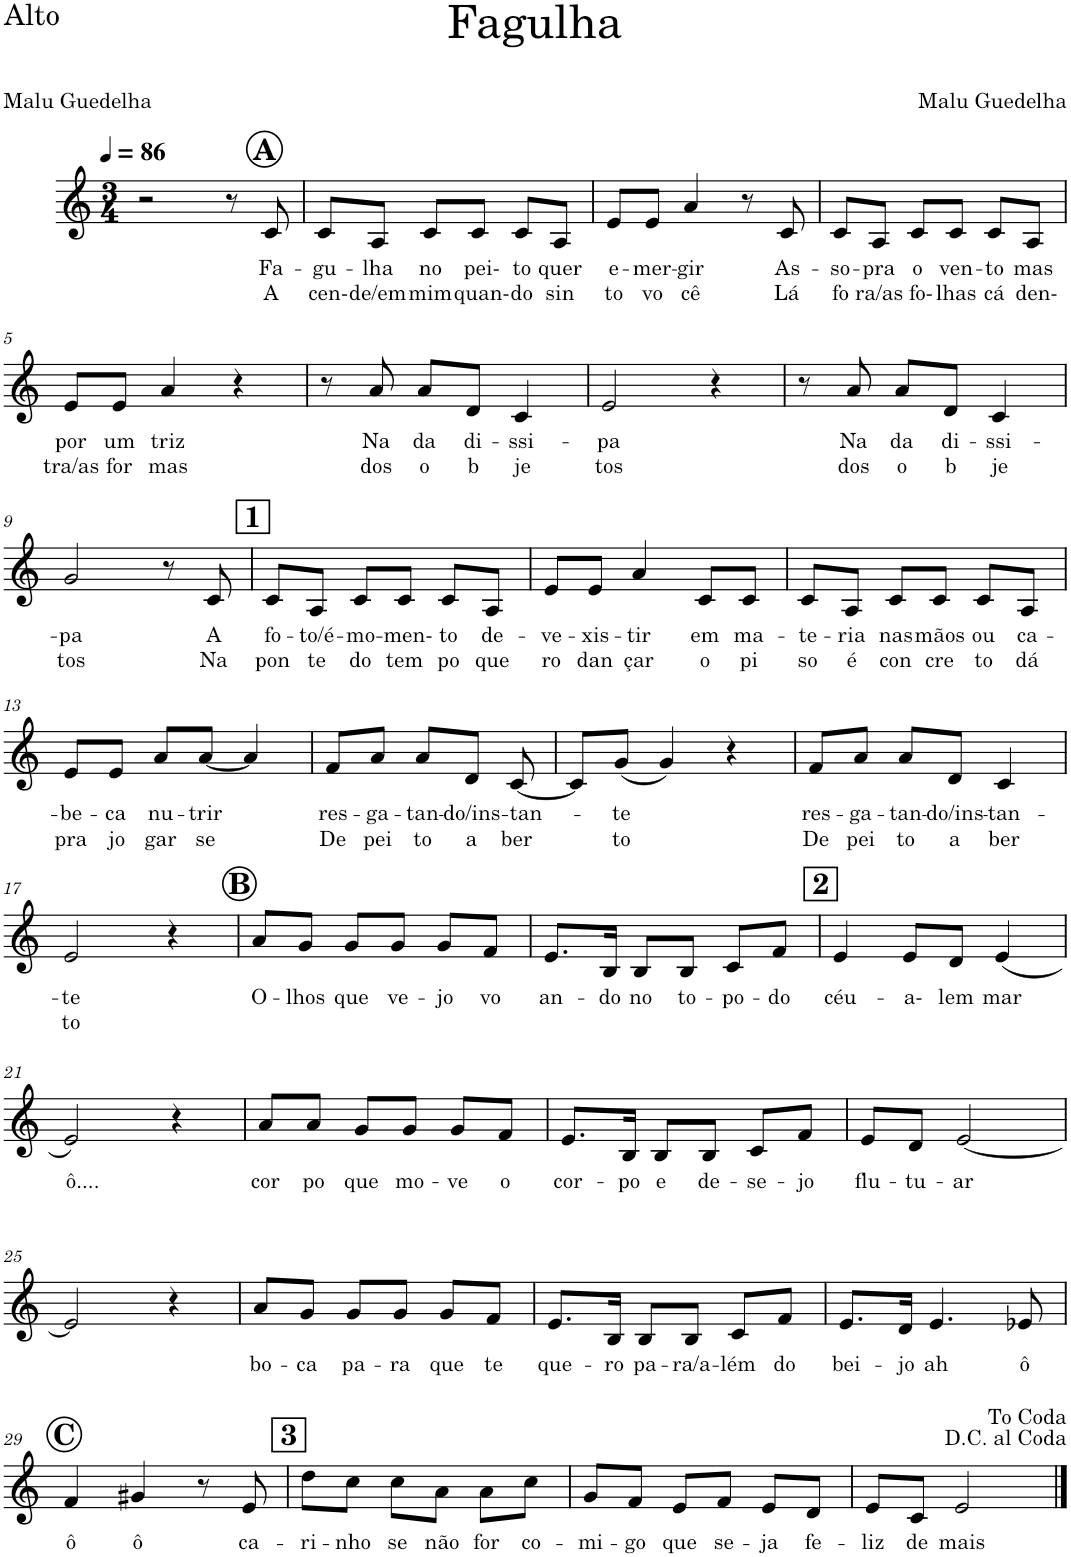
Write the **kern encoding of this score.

**kern	**text	**text
*part1	*part1	*part1
*staff1	*staff1	*staff1
*I"Alto	*	*
*I'A.	*	*
*clefG2	*	*
*k[]	*	*
*M3/4	*	*
*MM86	*	*
!!LO:REH:place=s1:a:B:cj:enc=circle:fs=14:t=A:qo=2.5
=1	=1	=1
2r	.	.
8r	.	.
!	!LO:LY:b	!LO:LY:b
8c/	Fa-	A
=2	=2	=2
!	!LO:LY:b	!LO:LY:b
8c/L	-gu-	cen-
!	!LO:LY:b	!LO:LY:b
8A/J	-lha	de/em
!	!LO:LY:b	!LO:LY:b
8c/L	no	mim
!	!LO:LY:b	!LO:LY:b
8c/J	pei-	quan-
!	!LO:LY:b	!LO:LY:b
8c/L	to	do
!	!LO:LY:b	!LO:LY:b
8A/J	quer	sin
=3	=3	=3
!	!LO:LY:b	!LO:LY:b
8e/L	e-	to
!	!LO:LY:b	!LO:LY:b
8e/J	-mer-	vo
!	!LO:LY:b	!LO:LY:b
4a/	-gir	cê
8r	.	.
!	!LO:LY:b	!LO:LY:b
8c/	As-	Lá
=4	=4	=4
!	!LO:LY:b	!LO:LY:b
8c/L	-so-	fo
!	!LO:LY:b	!LO:LY:b
8A/J	-pra	ra/as
!	!LO:LY:b	!LO:LY:b
8c/L	o	fo-
!	!LO:LY:b	!LO:LY:b
8c/J	ven-	lhas
!	!LO:LY:b	!LO:LY:b
8c/L	-to	cá
!	!LO:LY:b	!LO:LY:b
8A/J	mas	den-
!!LO:LB:g=z
=5	=5	=5
!	!LO:LY:b	!LO:LY:b
8e/L	por	tra/as
!	!LO:LY:b	!LO:LY:b
8e/J	um	for
!	!LO:LY:b	!LO:LY:b
4a/	triz	mas
4r	.	.
=6	=6	=6
8r	.	.
!	!LO:LY:b	!LO:LY:b
8a/	Na	dos
!	!LO:LY:b	!LO:LY:b
8a/L	-da	o
!	!LO:LY:b	!LO:LY:b
8d/J	di-	b
!	!LO:LY:b	!LO:LY:b
4c/	-ssi-	je
=7	=7	=7
!	!LO:LY:b	!LO:LY:b
2e/	-pa	tos
4r	.	.
=8	=8	=8
8r	.	.
!	!LO:LY:b	!LO:LY:b
8a/	Na	dos
!	!LO:LY:b	!LO:LY:b
8a/L	-da	o
!	!LO:LY:b	!LO:LY:b
8d/J	di-	b
!	!LO:LY:b	!LO:LY:b
4c/	-ssi-	je
!!LO:LB:g=z
=9	=9	=9
!	!LO:LY:b	!LO:LY:b
2g/	-pa	tos
8r	.	.
!	!LO:LY:b	!LO:LY:b
8c/	A	Na
!!LO:REH:place=s1:a:B:cj:fs=14:t=1
=10	=10	=10
!	!LO:LY:b	!LO:LY:b
8c/L	fo-	pon
!	!LO:LY:b	!LO:LY:b
8A/J	-to/é-	te
!	!LO:LY:b	!LO:LY:b
8c/L	-mo-	do
!	!LO:LY:b	!LO:LY:b
8c/J	men-	tem
!	!LO:LY:b	!LO:LY:b
8c/L	-to	po
!	!LO:LY:b	!LO:LY:b
8A/J	de-	que
=11	=11	=11
!	!LO:LY:b	!LO:LY:b
8e/L	-ve-	ro
!	!LO:LY:b	!LO:LY:b
8e/J	-xis-	dan
!	!LO:LY:b	!LO:LY:b
4a/	-tir	çar
!	!LO:LY:b	!LO:LY:b
8c/L	em	o
!	!LO:LY:b	!LO:LY:b
8c/J	ma-	pi
=12	=12	=12
!	!LO:LY:b	!LO:LY:b
8c/L	-te-	so
!	!LO:LY:b	!LO:LY:b
8A/J	-ria	é
!	!LO:LY:b	!LO:LY:b
8c/L	nas	con
!	!LO:LY:b	!LO:LY:b
8c/J	mãos	cre
!	!LO:LY:b	!LO:LY:b
8c/L	ou	to
!	!LO:LY:b	!LO:LY:b
8A/J	ca-	dá
!!LO:LB:g=z
=13	=13	=13
!	!LO:LY:b	!LO:LY:b
8e/L	-be-	pra
!	!LO:LY:b	!LO:LY:b
8e/J	-ca	jo
!	!LO:LY:b	!LO:LY:b
8a/L	nu-	gar
!	!LO:LY:b	!LO:LY:b
[8a/J	-trir	se
4a/]	.	.
=14	=14	=14
!	!LO:LY:b	!LO:LY:b
8f/L	res-	De
!	!LO:LY:b	!LO:LY:b
8a/J	-ga-	pei
!	!LO:LY:b	!LO:LY:b
8a/L	-tan-	to
!	!LO:LY:b	!LO:LY:b
8d/J	-do/ins-	a
!	!LO:LY:b	!LO:LY:b
[8c/	-tan-	ber
=15	=15	=15
8c/L]	.	.
!	!LO:LY:b	!LO:LY:b
(8g/J	-te	to
4g/)	.	.
4r	.	.
=16	=16	=16
!	!LO:LY:b	!LO:LY:b
8f/L	res-	De
!	!LO:LY:b	!LO:LY:b
8a/J	-ga-	pei
!	!LO:LY:b	!LO:LY:b
8a/L	-tan-	to
!	!LO:LY:b	!LO:LY:b
8d/J	-do/ins-	a
!	!LO:LY:b	!LO:LY:b
4c/	-tan-	ber
!!LO:LB:g=z
=17	=17	=17
!	!LO:LY:b	!LO:LY:b
2e/	-te	to
4r	.	.
!!LO:REH:place=s1:a:B:cj:enc=circle:fs=14:t=B
=18	=18	=18
!	!LO:LY:b	!
8a/L	O-	.
!	!LO:LY:b	!
8g/J	-lhos	.
!	!LO:LY:b	!
8g/L	que	.
!	!LO:LY:b	!
8g/J	ve-	.
!	!LO:LY:b	!
8g/L	-jo	.
!	!LO:LY:b	!
8f/J	vo	.
=19	=19	=19
!	!LO:LY:b	!
8.e/L	an-	.
!	!LO:LY:b	!
16B/Jk	-do	.
!	!LO:LY:b	!
8B/L	no	.
!	!LO:LY:b	!
8B/J	to-	.
!	!LO:LY:b	!
8c/L	-po-	.
!	!LO:LY:b	!
8f/J	-do	.
!!LO:REH:place=s1:a:B:cj:fs=14:t=2
=20	=20	=20
!	!LO:LY:b	!
4e/	céu-	.
!	!LO:LY:b	!
8e/L	-a-	.
!	!LO:LY:b	!
8d/J	lem	.
!	!LO:LY:b	!
(4e/	mar	.
!!LO:LB:g=z
=21	=21	=21
!	!LO:LY:b	!
2e/)	ô....	.
4r	.	.
=22	=22	=22
!	!LO:LY:b	!
8a/L	cor	.
!	!LO:LY:b	!
8a/J	po	.
!	!LO:LY:b	!
8g/L	que	.
!	!LO:LY:b	!
8g/J	mo-	.
!	!LO:LY:b	!
8g/L	-ve	.
!	!LO:LY:b	!
8f/J	o	.
=23	=23	=23
!	!LO:LY:b	!
8.e/L	cor-	.
!	!LO:LY:b	!
16B/Jk	-po	.
!	!LO:LY:b	!
8B/L	e	.
!	!LO:LY:b	!
8B/J	de-	.
!	!LO:LY:b	!
8c/L	-se-	.
!	!LO:LY:b	!
8f/J	-jo	.
=24	=24	=24
!	!LO:LY:b	!
8e/L	flu-	.
!	!LO:LY:b	!
8d/J	-tu-	.
!	!LO:LY:b	!
[2e/	-ar	.
!!LO:LB:g=z
=25	=25	=25
2e/]	.	.
4r	.	.
=26	=26	=26
!	!LO:LY:b	!
8a/L	bo-	.
!	!LO:LY:b	!
8g/J	-ca	.
!	!LO:LY:b	!
8g/L	pa-	.
!	!LO:LY:b	!
8g/J	-ra	.
!	!LO:LY:b	!
8g/L	que	.
!	!LO:LY:b	!
8f/J	te	.
=27	=27	=27
!	!LO:LY:b	!
8.e/L	que-	.
!	!LO:LY:b	!
16B/Jk	-ro	.
!	!LO:LY:b	!
8B/L	pa-	.
!	!LO:LY:b	!
8B/J	-ra/a-	.
!	!LO:LY:b	!
8c/L	-lém	.
!	!LO:LY:b	!
8f/J	do	.
=28	=28	=28
!	!LO:LY:b	!
8.e/L	bei-	.
!	!LO:LY:b	!
16d/Jk	-jo	.
!	!LO:LY:b	!
4.e/	ah	.
!	!LO:LY:b	!
8e-X/	ô	.
!!LO:LB:g=z
!!LO:REH:place=s1:a:B:cj:enc=circle:fs=14:t=C
=29	=29	=29
!	!LO:LY:b	!
4f/	ô	.
!	!LO:LY:b	!
4g#X/	ô	.
8r	.	.
!	!LO:LY:b	!
8e/	ca-	.
!!LO:REH:place=s1:a:B:cj:fs=14:t=3
=30	=30	=30
!	!LO:LY:b	!
8dd\L	-ri-	.
!	!LO:LY:b	!
8cc\J	-nho	.
!	!LO:LY:b	!
8cc\L	se	.
!	!LO:LY:b	!
8a\J	não	.
!	!LO:LY:b	!
8a\L	for	.
!	!LO:LY:b	!
8cc\J	co-	.
=31	=31	=31
!	!LO:LY:b	!
8g/L	-mi-	.
!	!LO:LY:b	!
8f/J	-go	.
!	!LO:LY:b	!
8e/L	que	.
!	!LO:LY:b	!
8f/J	se-	.
!	!LO:LY:b	!
8e/L	-ja	.
!	!LO:LY:b	!
8d/J	fe-	.
=32	=32	=32
!	!LO:LY:b	!
8e/L	-liz	.
!	!LO:LY:b	!
8c/J	de	.
!	!LO:LY:b	!
2e/	mais	.
==	==	==
*-	*-	*-
